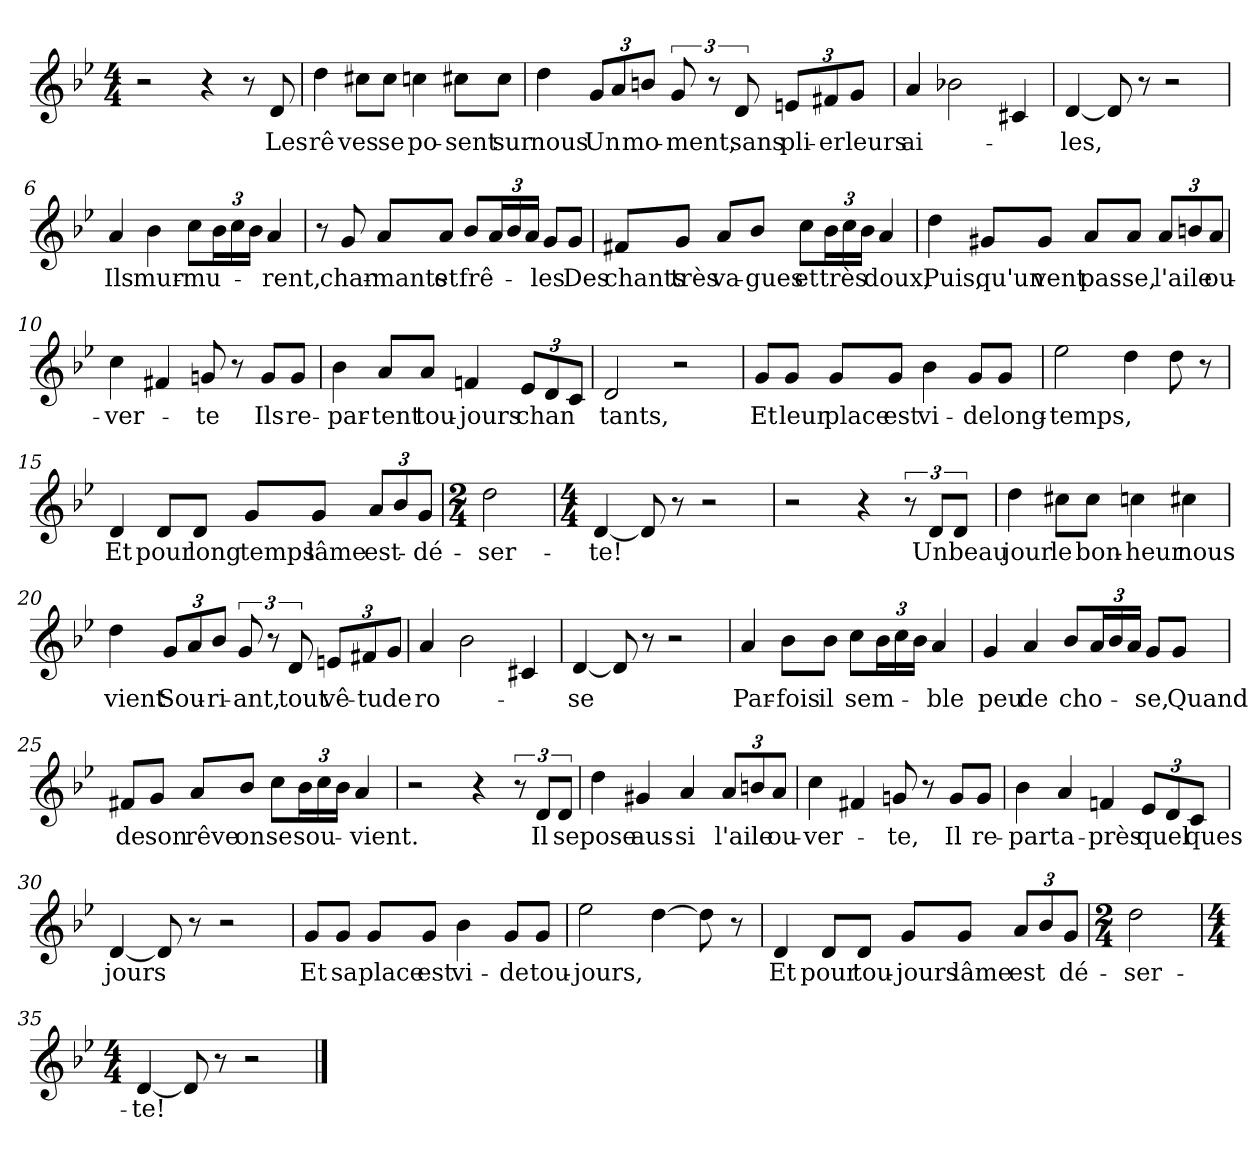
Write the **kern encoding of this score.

**kern	**text
*part1	*part1
*staff1	*staff1
*clefG2	*
*k[b-e-]	*
*M4/4	*
=1	=1
2r	.
4r	.
8r	.
!	!LO:LY:b
8d/	Les
=2	=2
!	!LO:LY:b
4dd\	rê
!	!LO:LY:b
8cc#X\L	-ves
!	!LO:LY:b
8cc#\J	se
!	!LO:LY:b
4ccn\	po-
!	!LO:LY:b
8cc#X\L	-sent
!	!LO:LY:b
8cc#\J	sur
=3	=3
!	!LO:LY:b
4dd\	nous
!	!LO:LY:b
12g/L	Un
12a/	.
!	!LO:LY:b
12bn/J	mo-
!	!LO:LY:b
12g/	-ment,
12r	.
!	!LO:LY:b
12d/	sans
!	!LO:LY:b
12en/L	pli-
!	!LO:LY:b
12f#X/	-er
!	!LO:LY:b
12g/J	leurs
=4	=4
!	!LO:LY:b
4a/	ai-
2b-X\	.
4c#X/	.
=5	=5
!	!LO:LY:b
[4d/	-les,
8d/]	.
8r	.
2r	.
=6	=6
!	!LO:LY:b
4a/	Ils
!	!LO:LY:b
4b-\	mur-
!	!LO:LY:b
8cc\L	-mu-
24b-\L	.
24cc\	.
24b-\JJ	.
!	!LO:LY:b
4a/	-rent,
!!LO:LB:g=z
=7	=7
8r	.
!	!LO:LY:b
8g/	char-
!	!LO:LY:b
8a/L	-mants
!	!LO:LY:b
8a/J	et
!	!LO:LY:b
8b-/L	frê-
24a/L	.
24b-/	.
24a/JJ	.
!	!LO:LY:b
8g/L	-les
!	!LO:LY:b
8g/J	Des
=8	=8
!	!LO:LY:b
8f#X/L	chants
!	!LO:LY:b
8g/J	très
!	!LO:LY:b
8a/L	va-
!	!LO:LY:b
8b-/J	-gues
!	!LO:LY:b
8cc\L	et
!	!LO:LY:b
24b-\L	très
24cc\	.
24b-\JJ	.
!	!LO:LY:b
4a/	doux,
=9	=9
!	!LO:LY:b
4dd\	Puis,
!	!LO:LY:b
8g#X/L	qu'un
!	!LO:LY:b
8g#/J	vent
!	!LO:LY:b
8a/L	pas-
!	!LO:LY:b
8a/J	-se,
!	!LO:LY:b
12a/L	l'aile
12bn/	.
!	!LO:LY:b
12a/J	ou-
=10	=10
!	!LO:LY:b
4cc\	-ver-
4f#X/	.
!	!LO:LY:b
8gn/	-te
8r	.
!	!LO:LY:b
8g/L	Ils
!	!LO:LY:b
8g/J	re-
!!LO:LB:g=z
=11	=11
!	!LO:LY:b
4b-\	-par-
!	!LO:LY:b
8a/L	-tent
!	!LO:LY:b
8a/J	tou-
!	!LO:LY:b
4fn/	-jours
!	!LO:LY:b
12e-/L	chan
12d/	.
12c/J	.
=12	=12
!	!LO:LY:b
2d/	-tants,
2r	.
=13	=13
!	!LO:LY:b
8g/L	Et
!	!LO:LY:b
8g/J	leur
!	!LO:LY:b
8g/L	place
!	!LO:LY:b
8g/J	est
!	!LO:LY:b
4b-\	vi-
!	!LO:LY:b
8g/L	-de
!	!LO:LY:b
8g/J	long-
=14	=14
!	!LO:LY:b
2ee-\	-temps,
4dd\	.
8dd\	.
8r	.
=15	=15
!	!LO:LY:b
4d/	Et
!	!LO:LY:b
8d/L	pour
!	!LO:LY:b
8d/J	long
!	!LO:LY:b
8g/L	temps
!	!LO:LY:b
8g/J	lâme
!	!LO:LY:b
12a/L	est-
12b-/	.
!	!LO:LY:b
12g/J	-dé-
=16	=16
*M2/4	*
!	!LO:LY:b
2dd\	-ser-
!!LO:LB:g=z
=17	=17
*M4/4	*
!	!LO:LY:b
[4d/	-te!
8d/]	.
8r	.
2r	.
=18	=18
2r	.
4r	.
12r	.
!	!LO:LY:b
12d/L	Un
!	!LO:LY:b
12d/J	beau
=19	=19
!	!LO:LY:b
4dd\	jour
!	!LO:LY:b
8cc#X\L	le
!	!LO:LY:b
8cc#\J	bon-
!	!LO:LY:b
4ccn\	-heur
!	!LO:LY:b
4cc#X\	nous
=20	=20
!	!LO:LY:b
4dd\	vient
!	!LO:LY:b
12g/L	Sou-
12a/	.
!	!LO:LY:b
12b-/J	-ri-
!	!LO:LY:b
12g/	-ant,
12r	.
!	!LO:LY:b
12d/	tout
!	!LO:LY:b
12en/L	vê-
!	!LO:LY:b
12f#X/	-tu
!	!LO:LY:b
12g/J	de
=21	=21
!	!LO:LY:b
4a/	ro-
2b-\	.
4c#X/	.
=22	=22
!	!LO:LY:b
[4d/	-se
8d/]	.
8r	.
2r	.
!!LO:LB:g=z
=23	=23
!	!LO:LY:b
4a/	Par-
!	!LO:LY:b
8b-\L	-fois
!	!LO:LY:b
8b-\J	il
!	!LO:LY:b
8cc\L	sem-
24b-\L	.
24cc\	.
24b-\JJ	.
!	!LO:LY:b
4a/	-ble
=24	=24
!	!LO:LY:b
4g/	peu
!	!LO:LY:b
4a/	de
!	!LO:LY:b
8b-/L	cho-
24a/L	.
24b-/	.
24a/JJ	.
!	!LO:LY:b
8g/L	-se,
!	!LO:LY:b
8g/J	Quand
=25	=25
!	!LO:LY:b
8f#X/L	de
!	!LO:LY:b
8g/J	son
!	!LO:LY:b
8a/L	rêve
!	!LO:LY:b
8b-/J	on
!	!LO:LY:b
8cc\L	se
!	!LO:LY:b
24b-\L	sou-
24cc\	.
24b-\JJ	.
!	!LO:LY:b
4a/	-vient.
=26	=26
2r	.
4r	.
12r	.
!	!LO:LY:b
12d/L	Il
!	!LO:LY:b
12d/J	se
=27	=27
!	!LO:LY:b
4dd\	pose
!	!LO:LY:b
4g#X/	aus-
!	!LO:LY:b
4a/	-si
!	!LO:LY:b
12a/L	l'aile
12bn/	.
!	!LO:LY:b
12a/J	ou-
!!LO:LB:g=z
=28	=28
!	!LO:LY:b
4cc\	-ver-
4f#X/	.
!	!LO:LY:b
8gn/	-te,
8r	.
!	!LO:LY:b
8g/L	Il
!	!LO:LY:b
8g/J	re-
=29	=29
!	!LO:LY:b
4b-\	-part
!	!LO:LY:b
4a/	a-
!	!LO:LY:b
4fn/	près
!	!LO:LY:b
12e-/L	quel
12d/	.
!	!LO:LY:b
12c/J	ques
=30	=30
!	!LO:LY:b
[4d/	jours
8d/]	.
8r	.
2r	.
=31	=31
!	!LO:LY:b
8g/L	Et
!	!LO:LY:b
8g/J	sa
!	!LO:LY:b
8g/L	place
!	!LO:LY:b
8g/J	est
!	!LO:LY:b
4b-\	vi-
!	!LO:LY:b
8g/L	-de
!	!LO:LY:b
8g/J	tou-
=32	=32
!	!LO:LY:b
2ee-\	-jours,
[4dd\	.
8dd\]	.
8r	.
!!LO:LB:g=z
=33	=33
!	!LO:LY:b
4d/	Et
!	!LO:LY:b
8d/L	pour
!	!LO:LY:b
8d/J	tou-
!	!LO:LY:b
8g/L	-jours
!	!LO:LY:b
8g/J	lâme
!	!LO:LY:b
12a/L	est
12b-/	.
!	!LO:LY:b
12g/J	dé-
=34	=34
*M2/4	*
!	!LO:LY:b
2dd\	-ser-
=35	=35
*M4/4	*
!	!LO:LY:b
[4d/	te!
8d/]	.
8r	.
2r	.
==	==
*-	*-
